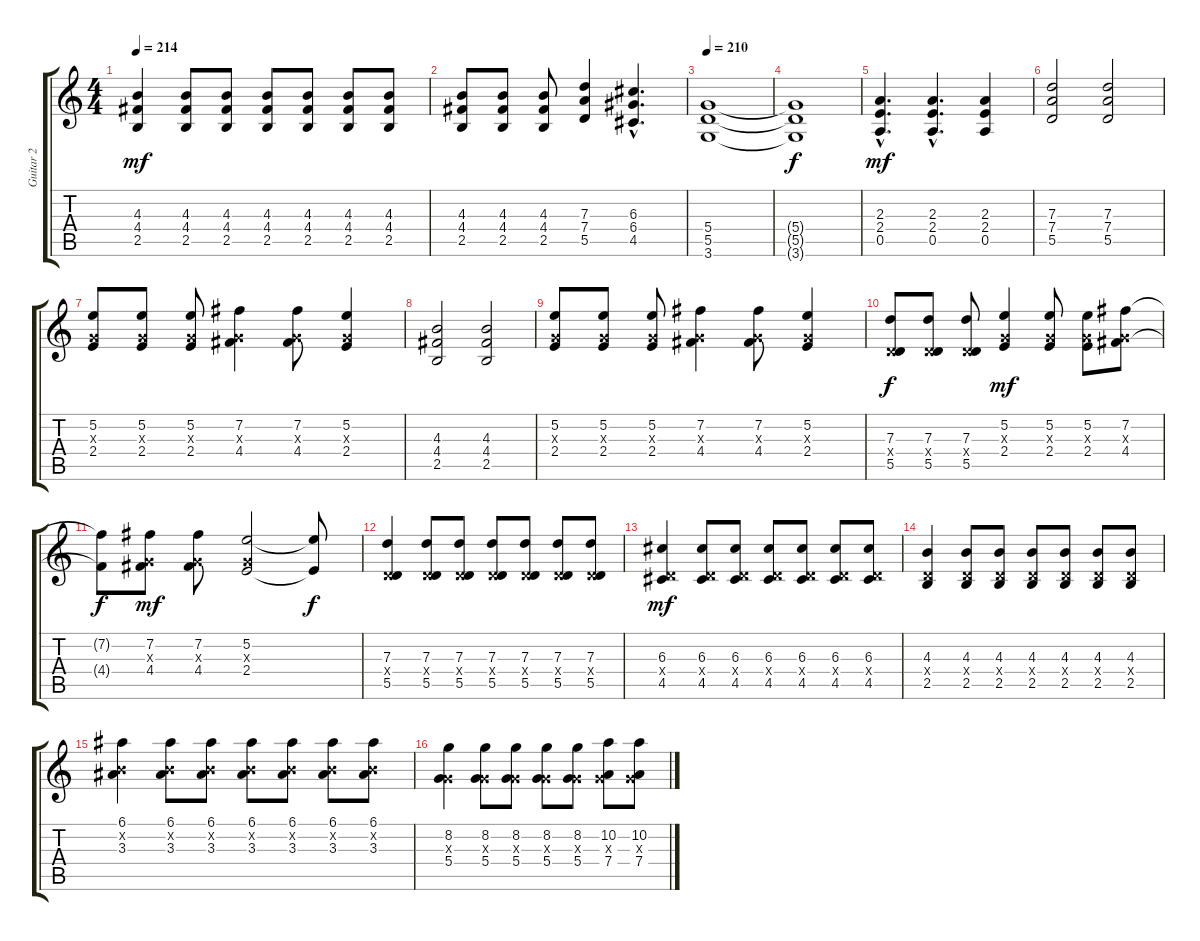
\track ("Guitar 2" "Guitar 2") {instrument distortionguitar}
\staff {score tabs}
\tuning (E4 B3 G3 D3 A2 E2) {hide}
\ts (4 4)
\tempo 214
\clef g2
\ks c
(4.3 4.4 2.5).4{dy mf} (4.3 4.4 2.5).8 (4.3 4.4 2.5).8 (4.3 4.4 2.5).8 (4.3 4.4 2.5).8 (4.3 4.4 2.5).8 (4.3 4.4 2.5).8 |
(4.3 4.4 2.5).8 (4.3 4.4 2.5).8 (4.3 4.4 2.5).8 (7.3 7.4 5.5).4 (6.3{hac} 6.4{hac} 4.5{hac}).4{d} |
\tempo 210
(5.4 5.5 3.6).1 |
(5.4{t} 5.5{t} 3.6{t}).1{dy f} |
(2.3{hac} 2.4{hac} 0.5{hac}).4{d dy mf} (2.3{hac} 2.4{hac} 0.5{hac}).4{d} (2.3 2.4 0.5).4 |
(7.3 7.4 5.5).2 (7.3 7.4 5.5).2 |
(5.2 0.3{x} 2.4).8 (5.2 0.3{x} 2.4).8 (5.2 0.3{x} 2.4).8 (7.2 0.3{x} 4.4).4 (7.2 0.3{x} 4.4).8 (5.2 0.3{x} 2.4).4 |
(4.3 4.4 2.5).2 (4.3 4.4 2.5).2 |
(5.2 0.3{x} 2.4).8 (5.2 0.3{x} 2.4).8 (5.2 0.3{x} 2.4).8 (7.2 0.3{x} 4.4).4 (7.2 0.3{x} 4.4).8 (5.2 0.3{x} 2.4).4 |
(7.3 0.4{x} 5.5).8{dy f} (7.3 0.4{x} 5.5).8 (7.3 0.4{x} 5.5).8 (5.2 0.3{x} 2.4).4{dy mf} (5.2 0.3{x} 2.4).8 (5.2 0.3{x} 2.4).8 (7.2 0.3{x} 4.4).8 |
(7.2{t} 4.4{t}).8{dy f} (7.2 0.3{x} 4.4).8{dy mf} (7.2 0.3{x} 4.4).8 (5.2 0.3{x} 2.4).2 (5.2{t} 2.4{t}).8{dy f} |
(7.3 0.4{x} 5.5).4 (7.3 0.4{x} 5.5).8 (7.3 0.4{x} 5.5).8 (7.3 0.4{x} 5.5).8 (7.3 0.4{x} 5.5).8 (7.3 0.4{x} 5.5).8 (7.3 0.4{x} 5.5).8 |
(6.3 0.4{x} 4.5).4{dy mf} (6.3 0.4{x} 4.5).8 (6.3 0.4{x} 4.5).8 (6.3 0.4{x} 4.5).8 (6.3 0.4{x} 4.5).8 (6.3 0.4{x} 4.5).8 (6.3 0.4{x} 4.5).8 |
(4.3 0.4{x} 2.5).4 (4.3 0.4{x} 2.5).8 (4.3 0.4{x} 2.5).8 (4.3 0.4{x} 2.5).8 (4.3 0.4{x} 2.5).8 (4.3 0.4{x} 2.5).8 (4.3 0.4{x} 2.5).8 |
(6.1 0.2{x} 3.3).4 (6.1 0.2{x} 3.3).8 (6.1 0.2{x} 3.3).8 (6.1 0.2{x} 3.3).8 (6.1 0.2{x} 3.3).8 (6.1 0.2{x} 3.3).8 (6.1 0.2{x} 3.3).8 |
(8.2 0.3{x} 5.4).4 (8.2 0.3{x} 5.4).8 (8.2 0.3{x} 5.4).8 (8.2 0.3{x} 5.4).8 (8.2 0.3{x} 5.4).8 (10.2 0.3{x} 7.4).8 (10.2 0.3{x} 7.4).8
